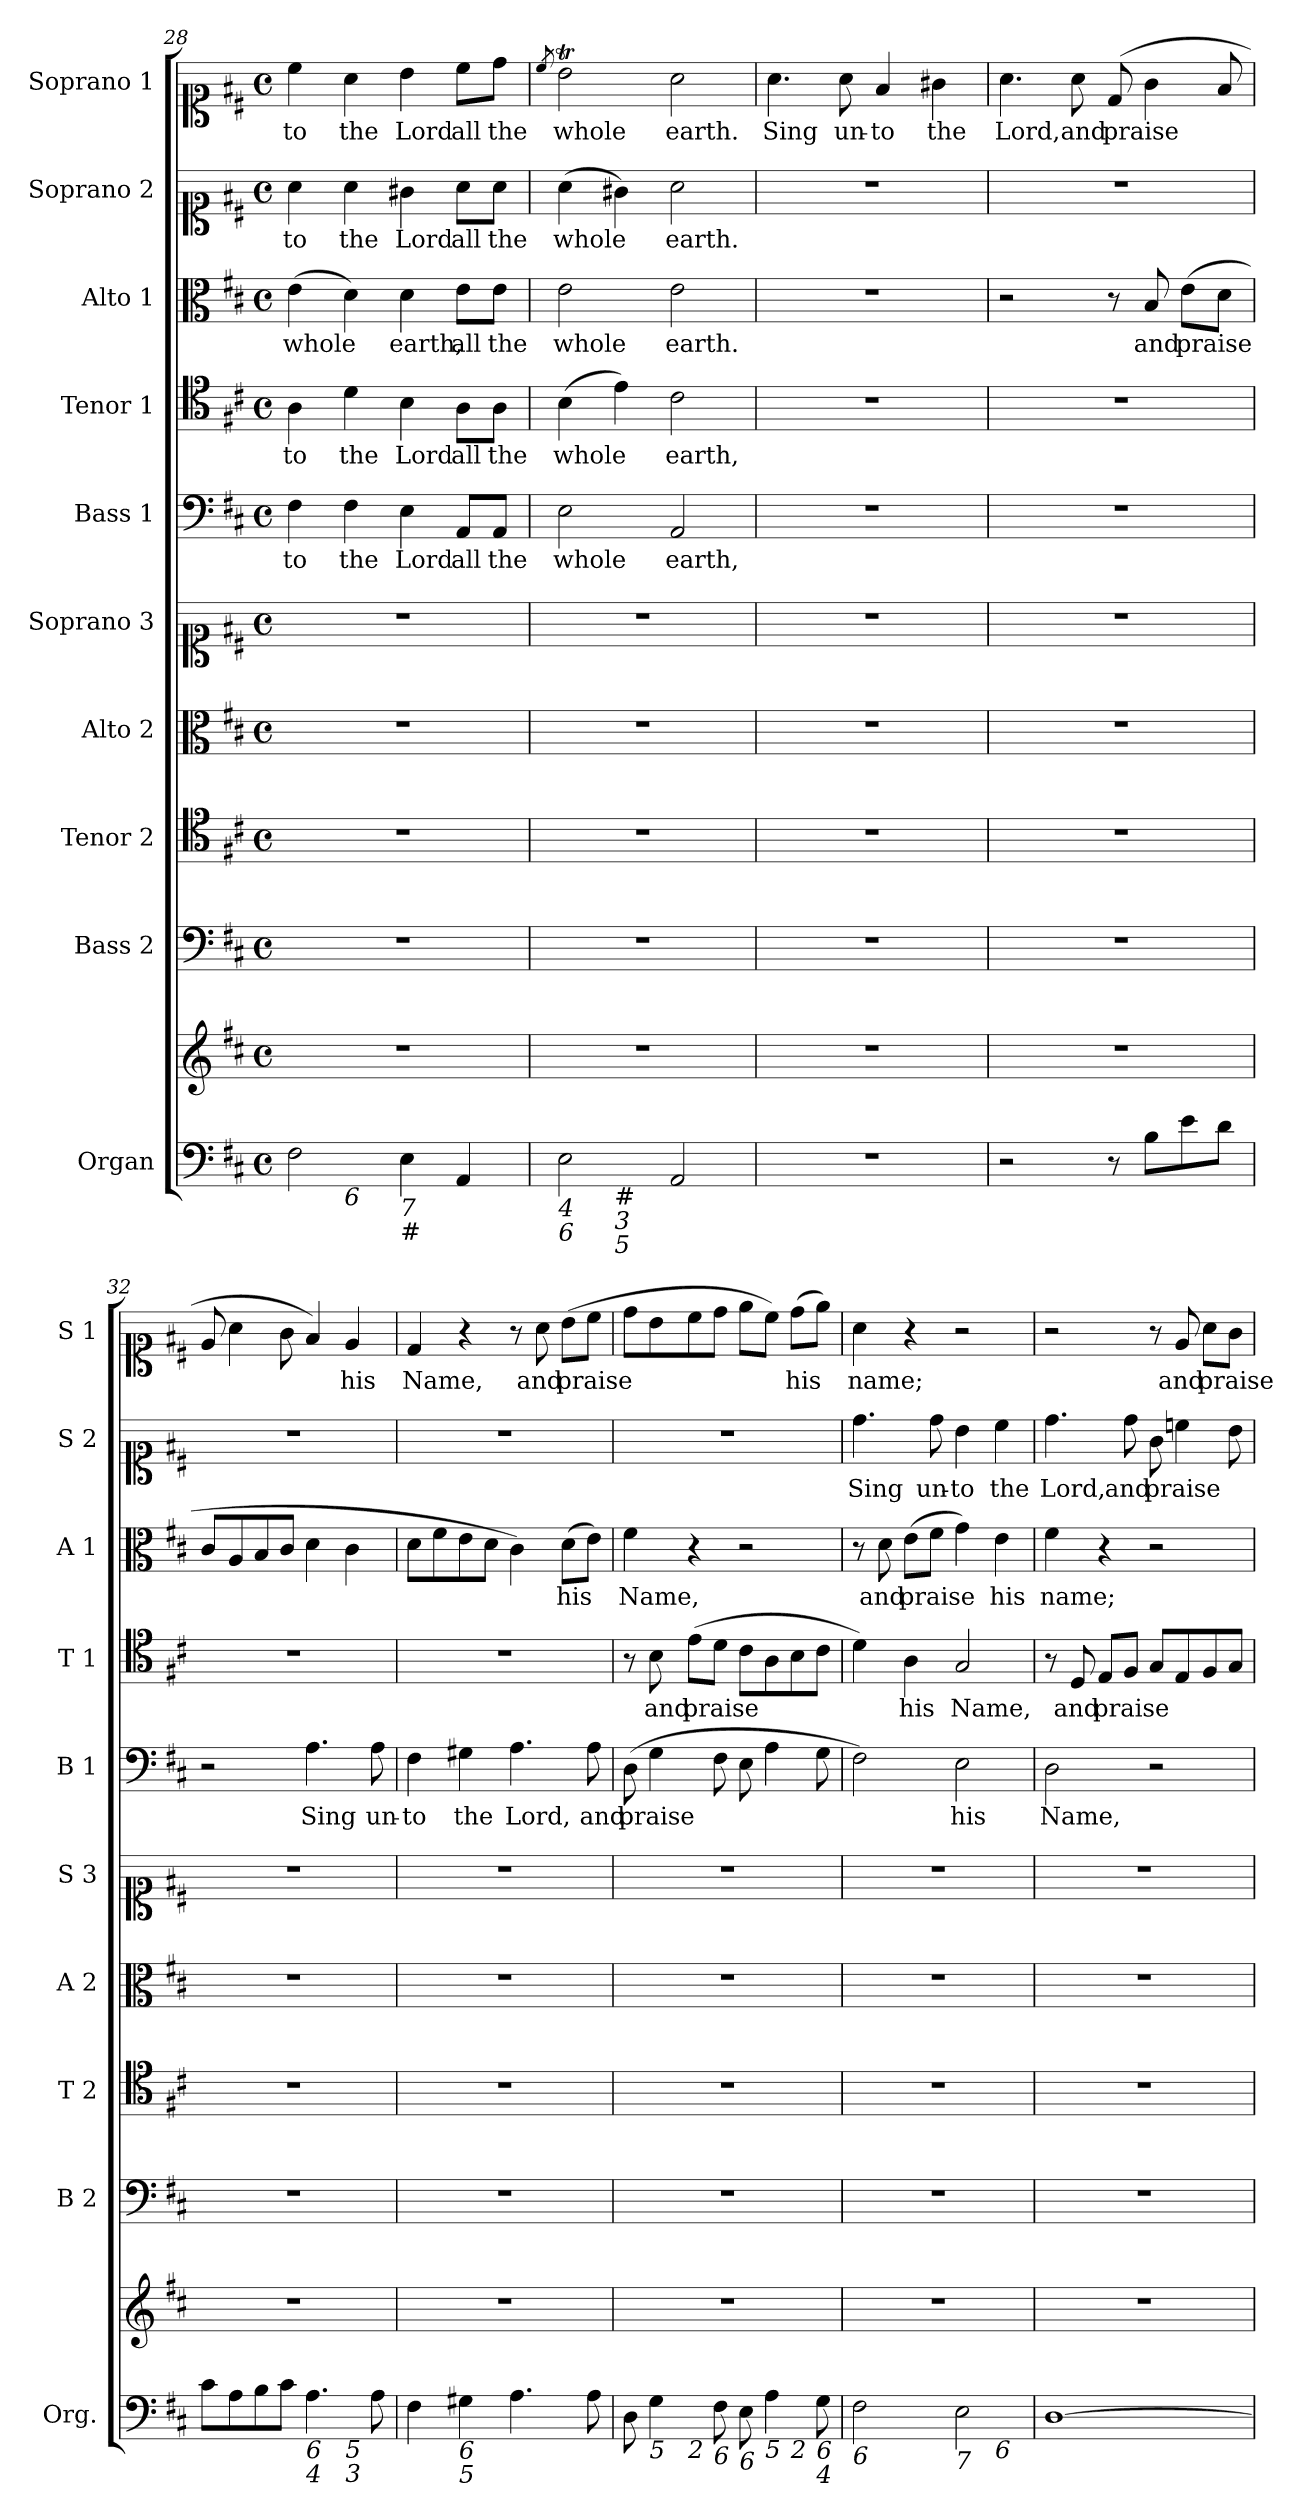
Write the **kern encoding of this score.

**kern	**kern	**kern	**kern	**kern	**kern	**kern	**text	**kern	**text	**kern	**text	**kern	**text	**kern	**text
*part10	*part10	*part9	*part8	*part7	*part6	*part5	*part5	*part4	*part4	*part3	*part3	*part2	*part2	*part1	*part1
*staff11	*staff10	*staff9	*staff8	*staff7	*staff6	*staff5	*staff5	*staff4	*staff4	*staff3	*staff3	*staff2	*staff2	*staff1	*staff1
*I"Organ	*	*I"Bass 2	*I"Tenor 2	*I"Alto 2	*I"Soprano 3	*I"Bass 1	*	*I"Tenor 1	*	*I"Alto 1	*	*I"Soprano 2	*	*I"Soprano 1	*
*I'Org.	*	*I'B 2	*I'T 2	*I'A 2	*I'S 3	*I'B 1	*	*I'T 1	*	*I'A 1	*	*I'S 2	*	*I'S 1	*
*clefF4	*clefG2	*clefF4	*clefC4	*clefC3	*clefC1	*clefF4	*	*clefC4	*	*clefC3	*	*clefC1	*	*clefC1	*
*k[f#c#]	*k[f#c#]	*k[f#c#]	*k[f#c#]	*k[f#c#]	*k[f#c#]	*k[f#c#]	*	*k[f#c#]	*	*k[f#c#]	*	*k[f#c#]	*	*k[f#c#]	*
*D:	*D:	*D:	*D:	*D:	*D:	*D:	*	*D:	*	*D:	*	*D:	*	*D:	*
*M4/4	*M4/4	*M4/4	*M4/4	*M4/4	*M4/4	*M4/4	*	*M4/4	*	*M4/4	*	*M4/4	*	*M4/4	*
*met(c)	*met(c)	*met(c)	*met(c)	*met(c)	*met(c)	*met(c)	*	*met(c)	*	*met(c)	*	*met(c)	*	*met(c)	*
=28	=28	=28	=28	=28	=28	=28	=28	=28	=28	=28	=28	=28	=28	=28	=28
!LO:TX:b:i:t=7	!	!	!	!	!	!	!	!	!	!	!	!	!	!	!
!	!	!	!	!	!	!	!LO:LY:b	!	!LO:LY:b	!	!LO:LY:b	!	!LO:LY:b	!	!LO:LY:b
*^	*	*	*	*	*	*	*	*	*	*	*	*	*	*	*
2F#\	4ryy	1r	1r	1r	1r	1r	4F#\	-to	4A\	-to	(>4e\	whole	4a\	-to	4cc#\	-to
!	!LO:TX:b:i:t=6	!	!	!	!	!	!	!	!	!	!	!	!	!	!	!
!	!	!	!	!	!	!	!	!LO:LY:b	!	!LO:LY:b	!	!	!	!LO:LY:b	!	!LO:LY:b
.	2.ryy	.	.	.	.	.	4F#\	the	4d\	the	4d\)	.	4a\	the	4a\	the
!LO:TX:b:i:t=7	!	!	!	!	!	!	!	!	!	!	!	!	!	!	!	!
!LO:TX:b:t=#	!	!	!	!	!	!	!	!	!	!	!	!	!	!	!	!
!	!	!	!	!	!	!	!	!LO:LY:b	!	!LO:LY:b	!	!LO:LY:b	!	!LO:LY:b	!	!LO:LY:b
4E\	.	.	.	.	.	.	4E\	Lord	4B\	Lord	4d\	earth,	4g#X\	Lord	4b\	Lord
!	!	!	!	!	!	!	!	!LO:LY:b	!	!LO:LY:b	!	!LO:LY:b	!	!LO:LY:b	!	!LO:LY:b
4AA/	.	.	.	.	.	.	8AA/L	all	8A\L	all	8e\L	all	8a\L	all	8cc#\L	all
!	!	!	!	!	!	!	!	!LO:LY:b	!	!LO:LY:b	!	!LO:LY:b	!	!LO:LY:b	!	!LO:LY:b
.	.	.	.	.	.	.	8AA/J	the	8A\J	the	8e\J	the	8a\J	the	8dd\J	the
=29	=29	=29	=29	=29	=29	=29	=29	=29	=29	=29	=29	=29	=29	=29	=29	=29
.	.	.	.	.	.	.	.	.	.	.	.	.	.	.	8qcc#/	.
!LO:TX:b:i:t=4	!	!	!	!	!	!	!	!	!	!	!	!	!	!	!	!
!LO:TX:b:i:t=6	!	!	!	!	!	!	!	!	!	!	!	!	!	!	!	!
!	!	!	!	!	!	!	!	!LO:LY:b	!	!LO:LY:b	!	!LO:LY:b	!	!LO:LY:b	!	!LO:LY:b
2E\	4ryy	1r	1r	1r	1r	1r	2E\	whole	(>4B\	whole	2e\	whole	(>4a\	whole	2bT\	whole
!	!LO:TX:b:t=#	!	!	!	!	!	!	!	!	!	!	!	!	!	!	!
!	!LO:TX:b:i:t=3	!	!	!	!	!	!	!	!	!	!	!	!	!	!	!
!	!LO:TX:b:i:t=5	!	!	!	!	!	!	!	!	!	!	!	!	!	!	!
.	2.ryy	.	.	.	.	.	.	.	4e\)	.	.	.	4g#X\)	.	.	.
!	!	!	!	!	!	!	!	!LO:LY:b	!	!LO:LY:b	!	!LO:LY:b	!	!LO:LY:b	!	!LO:LY:b
2AA/	.	.	.	.	.	.	2AA/	earth,	2c#\	earth,	2e\	earth.	2a\	earth.	2a\	earth.
=30	=30	=30	=30	=30	=30	=30	=30	=30	=30	=30	=30	=30	=30	=30	=30	=30
!	!	!	!	!	!	!	!	!	!	!	!	!	!	!	!	!LO:LY:b
*v	*v	*	*	*	*	*	*	*	*	*	*	*	*	*	*	*
1r	1r	1r	1r	1r	1r	1r	.	1r	.	1r	.	1r	.	4.a\	Sing
!	!	!	!	!	!	!	!	!	!	!	!	!	!	!	!LO:LY:b
.	.	.	.	.	.	.	.	.	.	.	.	.	.	8a\	un-
!	!	!	!	!	!	!	!	!	!	!	!	!	!	!	!LO:LY:b
.	.	.	.	.	.	.	.	.	.	.	.	.	.	4f#/	-to
!	!	!	!	!	!	!	!	!	!	!	!	!	!	!	!LO:LY:b
.	.	.	.	.	.	.	.	.	.	.	.	.	.	4g#X\	the
!!LO:LB:g=z
=31	=31	=31	=31	=31	=31	=31	=31	=31	=31	=31	=31	=31	=31	=31	=31
!	!	!	!	!	!	!	!	!	!	!	!	!	!	!	!LO:LY:b
2r	1r	1r	1r	1r	1r	1r	.	1r	.	2r	.	1r	.	4.a\	Lord,
!	!	!	!	!	!	!	!	!	!	!	!	!	!	!	!LO:LY:b
.	.	.	.	.	.	.	.	.	.	.	.	.	.	8a\	and
!	!	!	!	!	!	!	!	!	!	!	!	!	!	!	!LO:LY:b
8r	.	.	.	.	.	.	.	.	.	8r	.	.	.	(8d/	praise
!	!	!	!	!	!	!	!	!	!	!	!LO:LY:b	!	!	!	!
8B\L	.	.	.	.	.	.	.	.	.	8B/	and	.	.	4g\	.
!	!	!	!	!	!	!	!	!	!	!	!LO:LY:b	!	!	!	!
8e\	.	.	.	.	.	.	.	.	.	(>8e\L	praise	.	.	.	.
8d\J	.	.	.	.	.	.	.	.	.	8d\J	.	.	.	8f#/	.
=32	=32	=32	=32	=32	=32	=32	=32	=32	=32	=32	=32	=32	=32	=32	=32
*^	*	*	*	*	*	*	*	*	*	*	*	*	*	*	*
8c#\L	2.ryy	1r	1r	1r	1r	1r	2r	.	1r	.	8c#/L	.	1r	.	8e/	.
8A\	.	.	.	.	.	.	.	.	.	.	8A/	.	.	.	4a\	.
8B\	.	.	.	.	.	.	.	.	.	.	8B/	.	.	.	.	.
8c#\J	.	.	.	.	.	.	.	.	.	.	8c#/J	.	.	.	8g\	.
!LO:TX:b:i:t=6	!	!	!	!	!	!	!	!	!	!	!	!	!	!	!	!
!LO:TX:b:i:t=4	!	!	!	!	!	!	!	!	!	!	!	!	!	!	!	!
!	!	!	!	!	!	!	!	!LO:LY:b	!	!	!	!	!	!	!	!
4.A\	.	.	.	.	.	.	4.A\	Sing	.	.	4d\	.	.	.	4f#/)	.
!	!LO:TX:b:i:t=5	!	!	!	!	!	!	!	!	!	!	!	!	!	!	!
!	!LO:TX:b:i:t=3	!	!	!	!	!	!	!	!	!	!	!	!	!	!	!
!	!	!	!	!	!	!	!	!	!	!	!	!	!	!	!	!LO:LY:b
.	4ryy	.	.	.	.	.	.	.	.	.	4c#\	.	.	.	4e/	his
!	!	!	!	!	!	!	!	!LO:LY:b	!	!	!	!	!	!	!	!
8A\	.	.	.	.	.	.	8A\	un-	.	.	.	.	.	.	.	.
=33	=33	=33	=33	=33	=33	=33	=33	=33	=33	=33	=33	=33	=33	=33	=33	=33
!LO:TX:b:i:t=6	!	!	!	!	!	!	!	!	!	!	!	!	!	!	!	!
!	!	!	!	!	!	!	!	!LO:LY:b	!	!	!	!	!	!	!	!LO:LY:b
*v	*v	*	*	*	*	*	*	*	*	*	*	*	*	*	*	*
4F#\	1r	1r	1r	1r	1r	4F#\	-to	1r	.	8d\L	.	1r	.	4d/	Name,
.	.	.	.	.	.	.	.	.	.	8f#\	.	.	.	.	.
!LO:TX:b:i:t=6	!	!	!	!	!	!	!	!	!	!	!	!	!	!	!
!LO:TX:b:i:t=5	!	!	!	!	!	!	!	!	!	!	!	!	!	!	!
!	!	!	!	!	!	!	!LO:LY:b	!	!	!	!	!	!	!	!
4G#X\	.	.	.	.	.	4G#X\	the	.	.	8e\	.	.	.	4r	.
.	.	.	.	.	.	.	.	.	.	8d\J	.	.	.	.	.
!	!	!	!	!	!	!	!LO:LY:b	!	!	!	!	!	!	!	!
4.A\	.	.	.	.	.	4.A\	Lord,	.	.	4c#\)	.	.	.	8r	.
!	!	!	!	!	!	!	!	!	!	!	!	!	!	!	!LO:LY:b
.	.	.	.	.	.	.	.	.	.	.	.	.	.	8a\	and
!	!	!	!	!	!	!	!	!	!	!	!LO:LY:b	!	!	!	!LO:LY:b
.	.	.	.	.	.	.	.	.	.	(>8d\L	his	.	.	(>8b\L	praise
!	!	!	!	!	!	!	!LO:LY:b	!	!	!	!	!	!	!	!
8A\	.	.	.	.	.	8A\	and	.	.	8e\J)	.	.	.	8cc#\J	.
=34	=34	=34	=34	=34	=34	=34	=34	=34	=34	=34	=34	=34	=34	=34	=34
!	!	!	!	!	!	!	!LO:LY:b	!	!	!	!LO:LY:b	!	!	!	!
*^	*	*	*	*	*	*	*	*	*	*	*	*	*	*	*
*	*^	*	*	*	*	*	*	*	*	*	*	*	*	*	*	*
8D\	4ryy	2.ryy	1r	1r	1r	1r	1r	(>8D\	praise	8r	.	4f#\	Name,	1r	.	8dd\L	.
!LO:TX:b:i:t=5	!	!	!	!	!	!	!	!	!	!	!	!	!	!	!	!	!
!	!	!	!	!	!	!	!	!	!	!	!LO:LY:b	!	!	!	!	!	!
4G\	.	.	.	.	.	.	.	4G\	.	8B\	and	.	.	.	.	8b\	.
!	!LO:TX:b:i:t=2	!	!	!	!	!	!	!	!	!	!	!	!	!	!	!	!
!	!	!	!	!	!	!	!	!	!	!	!LO:LY:b	!	!	!	!	!	!
.	2.ryy	.	.	.	.	.	.	.	.	(>8e\L	praise	4r	.	.	.	8cc#\	.
!LO:TX:b:i:t=6	!	!	!	!	!	!	!	!	!	!	!	!	!	!	!	!	!
8F#\	.	.	.	.	.	.	.	8F#\	.	8d\J	.	.	.	.	.	8dd\J	.
!LO:TX:b:i:t=6	!	!	!	!	!	!	!	!	!	!	!	!	!	!	!	!	!
8E\	.	.	.	.	.	.	.	8E\	.	8c#\L	.	2r	.	.	.	8ee\L	.
!LO:TX:b:i:t=5	!	!	!	!	!	!	!	!	!	!	!	!	!	!	!	!	!
4A\	.	.	.	.	.	.	.	4A\	.	8A\	.	.	.	.	.	8cc#\J)	.
!	!	!LO:TX:b:i:t=2	!	!	!	!	!	!	!	!	!	!	!	!	!	!	!
!	!	!	!	!	!	!	!	!	!	!	!	!	!	!	!	!	!LO:LY:b
.	.	4ryy	.	.	.	.	.	.	.	8B\	.	.	.	.	.	(>8dd\L	his
!LO:TX:b:i:t=6	!	!	!	!	!	!	!	!	!	!	!	!	!	!	!	!	!
!LO:TX:b:i:t=4	!	!	!	!	!	!	!	!	!	!	!	!	!	!	!	!	!
8G\	.	.	.	.	.	.	.	8G\	.	8c#\J	.	.	.	.	.	8ee\J)	.
=35	=35	=35	=35	=35	=35	=35	=35	=35	=35	=35	=35	=35	=35	=35	=35	=35	=35
!LO:TX:b:i:t=6	!	!	!	!	!	!	!	!	!	!	!	!	!	!	!	!	!
!	!	!	!	!	!	!	!	!	!	!	!	!	!	!	!LO:LY:b	!	!LO:LY:b
*	*v	*v	*	*	*	*	*	*	*	*	*	*	*	*	*	*	*
2F#\	2.ryy	1r	1r	1r	1r	1r	2F#\)	.	4d\)	.	8r	.	4.dd\	Sing	4a\	name;
!	!	!	!	!	!	!	!	!	!	!	!	!LO:LY:b	!	!	!	!
.	.	.	.	.	.	.	.	.	.	.	8d\	and	.	.	.	.
!	!	!	!	!	!	!	!	!	!	!LO:LY:b	!	!LO:LY:b	!	!	!	!
.	.	.	.	.	.	.	.	.	4A\	his	(>8e\L	praise	.	.	4r	.
!	!	!	!	!	!	!	!	!	!	!	!	!	!	!LO:LY:b	!	!
.	.	.	.	.	.	.	.	.	.	.	8f#\J	.	8dd\	un-	.	.
!LO:TX:b:i:t=7	!	!	!	!	!	!	!	!	!	!	!	!	!	!	!	!
!	!	!	!	!	!	!	!	!LO:LY:b	!	!LO:LY:b	!	!	!	!LO:LY:b	!	!
2E\	.	.	.	.	.	.	2E\	his	2G/	Name,	4g\)	.	4b\	-to	2r	.
!	!LO:TX:b:i:t=6	!	!	!	!	!	!	!	!	!	!	!	!	!	!	!
!	!	!	!	!	!	!	!	!	!	!	!	!LO:LY:b	!	!LO:LY:b	!	!
.	4ryy	.	.	.	.	.	.	.	.	.	4e\	his	4cc#\	the	.	.
=36	=36	=36	=36	=36	=36	=36	=36	=36	=36	=36	=36	=36	=36	=36	=36	=36
!	!	!	!	!	!	!	!	!LO:LY:b	!	!	!	!LO:LY:b	!	!LO:LY:b	!	!
*v	*v	*	*	*	*	*	*	*	*	*	*	*	*	*	*	*
[1D	1r	1r	1r	1r	1r	2D\	Name,	8r	.	4f#\	name;	4.dd\	Lord,	2r	.
!	!	!	!	!	!	!	!	!	!LO:LY:b	!	!	!	!	!	!
.	.	.	.	.	.	.	.	8D/	and	.	.	.	.	.	.
!	!	!	!	!	!	!	!	!	!LO:LY:b	!	!	!	!	!	!
.	.	.	.	.	.	.	.	8E/L	praise	4r	.	.	.	.	.
!	!	!	!	!	!	!	!	!	!	!	!	!	!LO:LY:b	!	!
.	.	.	.	.	.	.	.	8F#/J	.	.	.	8dd\	and	.	.
!	!	!	!	!	!	!	!	!	!	!	!	!	!LO:LY:b	!	!
.	.	.	.	.	.	2r	.	8G/L	.	2r	.	8g\	praise	8r	.
!	!	!	!	!	!	!	!	!	!	!	!	!	!	!	!LO:LY:b
.	.	.	.	.	.	.	.	8E/	.	.	.	4ccn\	.	8e/	and
!	!	!	!	!	!	!	!	!	!	!	!	!	!	!	!LO:LY:b
.	.	.	.	.	.	.	.	8F#/	.	.	.	.	.	8a\L	praise
.	.	.	.	.	.	.	.	8G/J	.	.	.	8b\	.	8g\J	.
=	=	=	=	=	=	=	=	=	=	=	=	=	=	=	=
*-	*-	*-	*-	*-	*-	*-	*-	*-	*-	*-	*-	*-	*-	*-	*-
